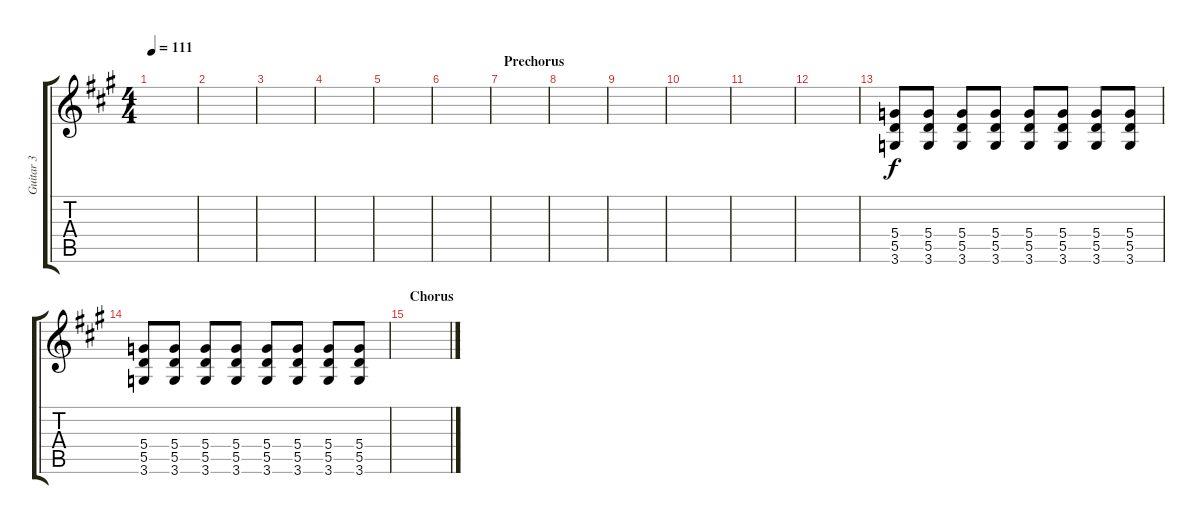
\track ("Guitar 3" "Guitar 3") {instrument electricguitarmuted}
\staff {score tabs}
\tuning (E4 B3 G3 D3 A2 E2) {hide}
\ts (4 4)
\tempo 111
\clef g2
\ks a
|
|
|
|
|
|
\section ("" "Prechorus")
|
|
|
|
|
|
(5.4 5.5 3.6).8 (5.4 5.5 3.6).8 (5.4 5.5 3.6).8 (5.4 5.5 3.6).8 (5.4 5.5 3.6).8 (5.4 5.5 3.6).8 (5.4 5.5 3.6).8 (5.4 5.5 3.6).8 |
(5.4 5.5 3.6).8 (5.4 5.5 3.6).8 (5.4 5.5 3.6).8 (5.4 5.5 3.6).8 (5.4 5.5 3.6).8 (5.4 5.5 3.6).8 (5.4 5.5 3.6).8 (5.4 5.5 3.6).8 |
\section ("" "Chorus")
